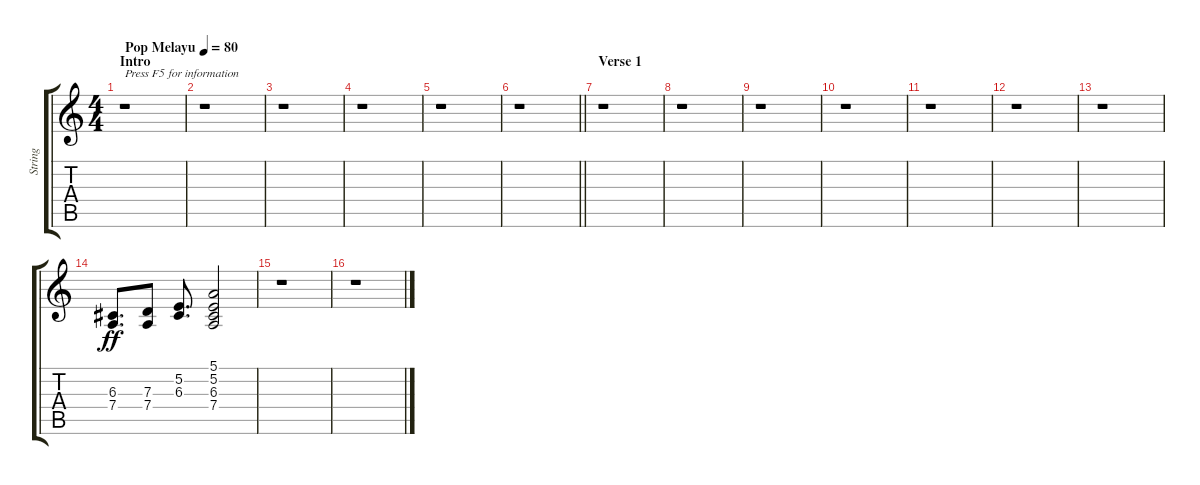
\track ("String" "String") {instrument stringensemble1}
\staff {score tabs}
\tuning (E4 B3 G3 D3 A2 E2) {hide}
\ts (4 4)
\section ("" "Intro")
\tempo (80 "Pop Melayu")
\clef g2
\ks c
r.1{txt "Press F5 for information" dy ff instrument stringensemble1} |
r.1 |
r.1 |
r.1 |
r.1 |
\barLineRight lightlight
r.1 |
\section ("" "Verse 1")
r.1 |
r.1 |
r.1 |
r.1 |
r.1 |
r.1 |
r.1 |
(6.3 7.4).8{d} (7.3 7.4).8 (5.2 6.3).8{d} (5.1 5.2 6.3 7.4).2 |
r.1 |
r.1
